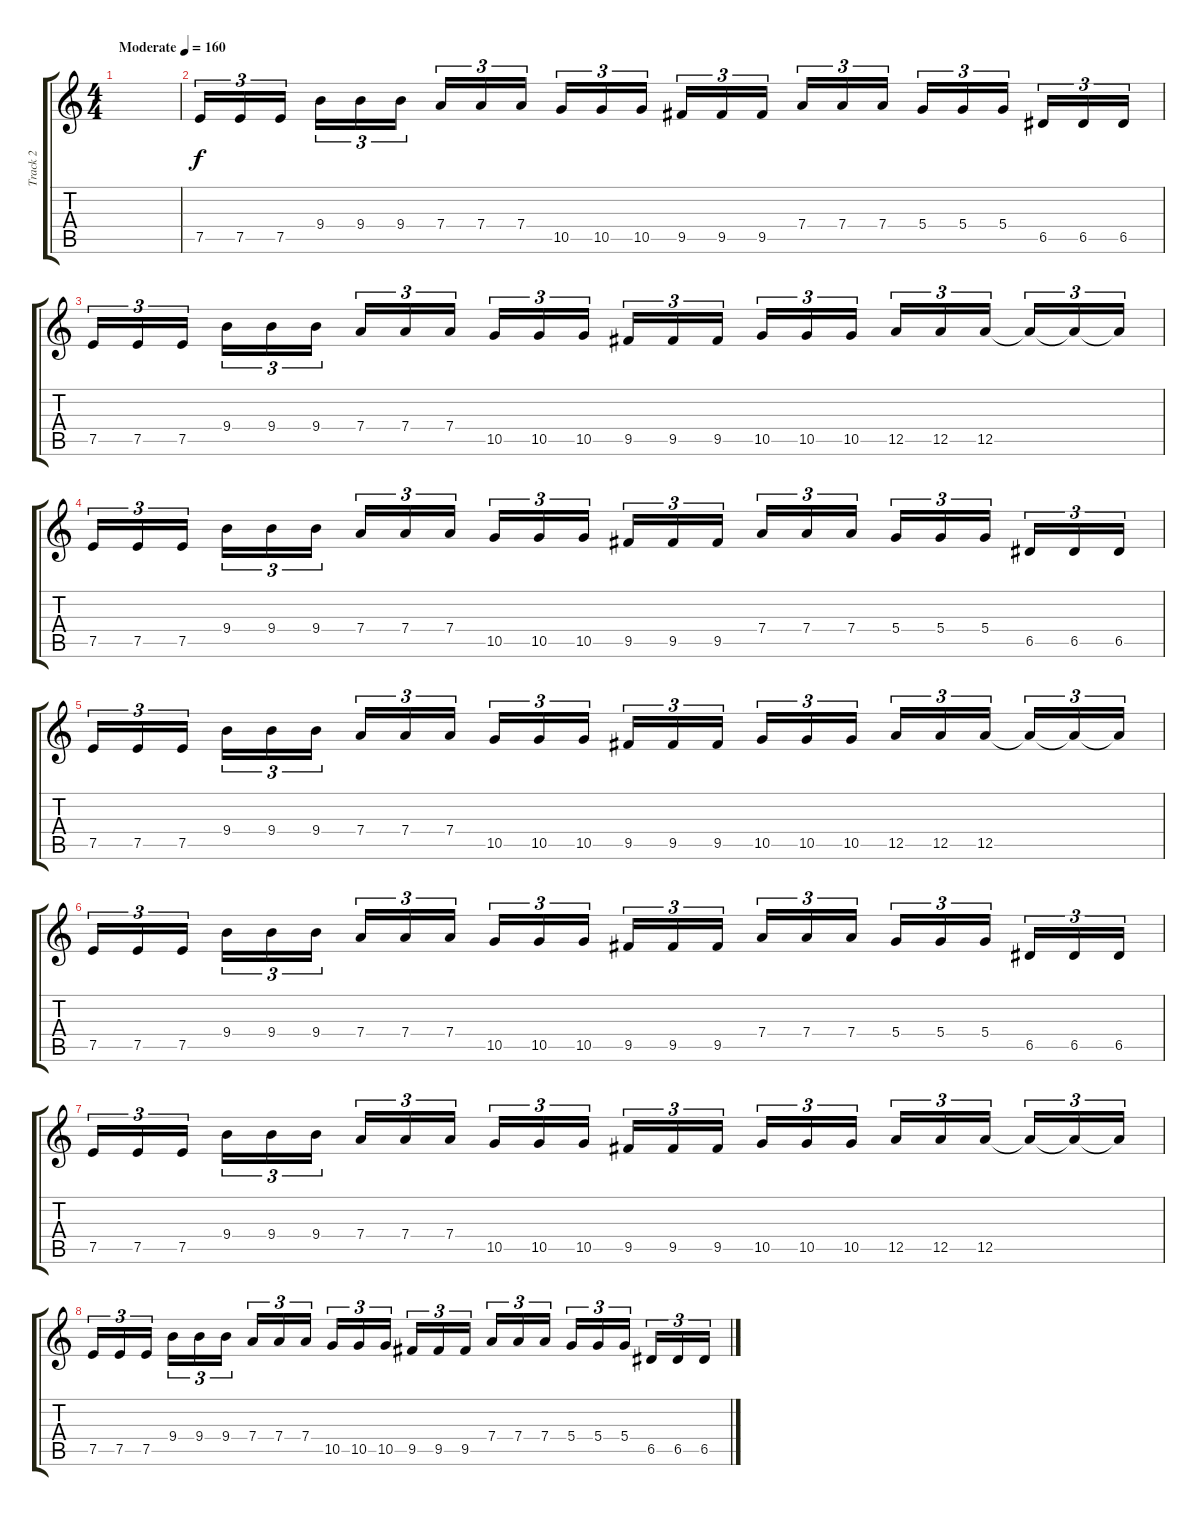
\track ("Track 2" "Track 2") {instrument distortionguitar}
\staff {score tabs}
\tuning (E4 B3 G3 D3 A2 E2) {hide}
\ts (4 4)
\tempo (160 "Moderate")
\clef g2
\ks c
|
7.5.16{tu (3 2)} 7.5.16{tu (3 2)} 7.5.16{tu (3 2) beam splitsecondary} 9.4.16{tu (3 2)} 9.4.16{tu (3 2)} 9.4.16{tu (3 2)} 7.4.16{tu (3 2)} 7.4.16{tu (3 2)} 7.4.16{tu (3 2) beam splitsecondary} 10.5.16{tu (3 2)} 10.5.16{tu (3 2)} 10.5.16{tu (3 2)} 9.5.16{tu (3 2)} 9.5.16{tu (3 2)} 9.5.16{tu (3 2) beam splitsecondary} 7.4.16{tu (3 2)} 7.4.16{tu (3 2)} 7.4.16{tu (3 2)} 5.4.16{tu (3 2)} 5.4.16{tu (3 2)} 5.4.16{tu (3 2) beam splitsecondary} 6.5.16{tu (3 2)} 6.5.16{tu (3 2)} 6.5.16{tu (3 2)} |
7.5.16{tu (3 2)} 7.5.16{tu (3 2)} 7.5.16{tu (3 2) beam splitsecondary} 9.4.16{tu (3 2)} 9.4.16{tu (3 2)} 9.4.16{tu (3 2)} 7.4.16{tu (3 2)} 7.4.16{tu (3 2)} 7.4.16{tu (3 2) beam splitsecondary} 10.5.16{tu (3 2)} 10.5.16{tu (3 2)} 10.5.16{tu (3 2)} 9.5.16{tu (3 2)} 9.5.16{tu (3 2)} 9.5.16{tu (3 2) beam splitsecondary} 10.5.16{tu (3 2)} 10.5.16{tu (3 2)} 10.5.16{tu (3 2)} 12.5.16{tu (3 2)} 12.5.16{tu (3 2)} 12.5.16{tu (3 2) beam splitsecondary} 12.5{t}.16{tu (3 2)} 12.5{t}.16{tu (3 2)} 12.5{t}.16{tu (3 2)} |
7.5.16{tu (3 2)} 7.5.16{tu (3 2)} 7.5.16{tu (3 2) beam splitsecondary} 9.4.16{tu (3 2)} 9.4.16{tu (3 2)} 9.4.16{tu (3 2)} 7.4.16{tu (3 2)} 7.4.16{tu (3 2)} 7.4.16{tu (3 2) beam splitsecondary} 10.5.16{tu (3 2)} 10.5.16{tu (3 2)} 10.5.16{tu (3 2)} 9.5.16{tu (3 2)} 9.5.16{tu (3 2)} 9.5.16{tu (3 2) beam splitsecondary} 7.4.16{tu (3 2)} 7.4.16{tu (3 2)} 7.4.16{tu (3 2)} 5.4.16{tu (3 2)} 5.4.16{tu (3 2)} 5.4.16{tu (3 2) beam splitsecondary} 6.5.16{tu (3 2)} 6.5.16{tu (3 2)} 6.5.16{tu (3 2)} |
7.5.16{tu (3 2)} 7.5.16{tu (3 2)} 7.5.16{tu (3 2) beam splitsecondary} 9.4.16{tu (3 2)} 9.4.16{tu (3 2)} 9.4.16{tu (3 2)} 7.4.16{tu (3 2)} 7.4.16{tu (3 2)} 7.4.16{tu (3 2) beam splitsecondary} 10.5.16{tu (3 2)} 10.5.16{tu (3 2)} 10.5.16{tu (3 2)} 9.5.16{tu (3 2)} 9.5.16{tu (3 2)} 9.5.16{tu (3 2) beam splitsecondary} 10.5.16{tu (3 2)} 10.5.16{tu (3 2)} 10.5.16{tu (3 2)} 12.5.16{tu (3 2)} 12.5.16{tu (3 2)} 12.5.16{tu (3 2) beam splitsecondary} 12.5{t}.16{tu (3 2)} 12.5{t}.16{tu (3 2)} 12.5{t}.16{tu (3 2)} |
7.5.16{tu (3 2)} 7.5.16{tu (3 2)} 7.5.16{tu (3 2) beam splitsecondary} 9.4.16{tu (3 2)} 9.4.16{tu (3 2)} 9.4.16{tu (3 2)} 7.4.16{tu (3 2)} 7.4.16{tu (3 2)} 7.4.16{tu (3 2) beam splitsecondary} 10.5.16{tu (3 2)} 10.5.16{tu (3 2)} 10.5.16{tu (3 2)} 9.5.16{tu (3 2)} 9.5.16{tu (3 2)} 9.5.16{tu (3 2) beam splitsecondary} 7.4.16{tu (3 2)} 7.4.16{tu (3 2)} 7.4.16{tu (3 2)} 5.4.16{tu (3 2)} 5.4.16{tu (3 2)} 5.4.16{tu (3 2) beam splitsecondary} 6.5.16{tu (3 2)} 6.5.16{tu (3 2)} 6.5.16{tu (3 2)} |
7.5.16{tu (3 2)} 7.5.16{tu (3 2)} 7.5.16{tu (3 2) beam splitsecondary} 9.4.16{tu (3 2)} 9.4.16{tu (3 2)} 9.4.16{tu (3 2)} 7.4.16{tu (3 2)} 7.4.16{tu (3 2)} 7.4.16{tu (3 2) beam splitsecondary} 10.5.16{tu (3 2)} 10.5.16{tu (3 2)} 10.5.16{tu (3 2)} 9.5.16{tu (3 2)} 9.5.16{tu (3 2)} 9.5.16{tu (3 2) beam splitsecondary} 10.5.16{tu (3 2)} 10.5.16{tu (3 2)} 10.5.16{tu (3 2)} 12.5.16{tu (3 2)} 12.5.16{tu (3 2)} 12.5.16{tu (3 2) beam splitsecondary} 12.5{t}.16{tu (3 2)} 12.5{t}.16{tu (3 2)} 12.5{t}.16{tu (3 2)} |
7.5.16{tu (3 2)} 7.5.16{tu (3 2)} 7.5.16{tu (3 2) beam splitsecondary} 9.4.16{tu (3 2)} 9.4.16{tu (3 2)} 9.4.16{tu (3 2)} 7.4.16{tu (3 2)} 7.4.16{tu (3 2)} 7.4.16{tu (3 2) beam splitsecondary} 10.5.16{tu (3 2)} 10.5.16{tu (3 2)} 10.5.16{tu (3 2)} 9.5.16{tu (3 2)} 9.5.16{tu (3 2)} 9.5.16{tu (3 2) beam splitsecondary} 7.4.16{tu (3 2)} 7.4.16{tu (3 2)} 7.4.16{tu (3 2)} 5.4.16{tu (3 2)} 5.4.16{tu (3 2)} 5.4.16{tu (3 2) beam splitsecondary} 6.5.16{tu (3 2)} 6.5.16{tu (3 2)} 6.5.16{tu (3 2)}
